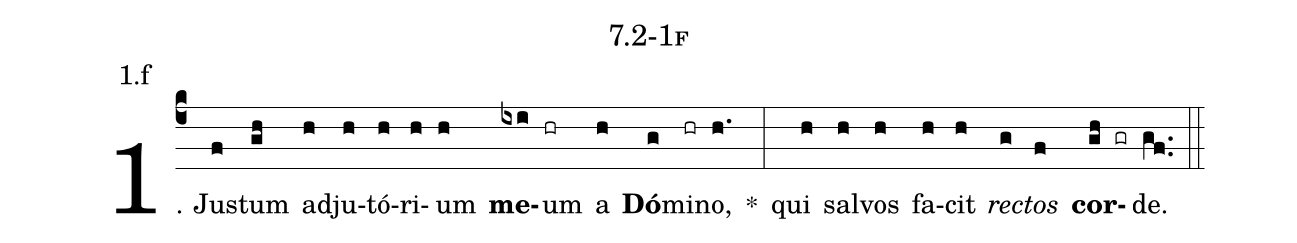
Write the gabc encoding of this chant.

name: 7.2-1f;
annotation: 1.f;
%%
(c4)1. Jus(f)tum(gh) ad(h)ju(h)tó(h)ri(h)um(h) <b>me</b>(ixi)um(hr) a(h) <b>Dó</b>(g)mi(hr)no,(h.) *(:) qui(h) sal(h)vos(h) fa(h)cit(h) <i>rec</i>(g)<i>tos</i>(f) <b>cor</b>(gh gr)de.(gf..) (::)
